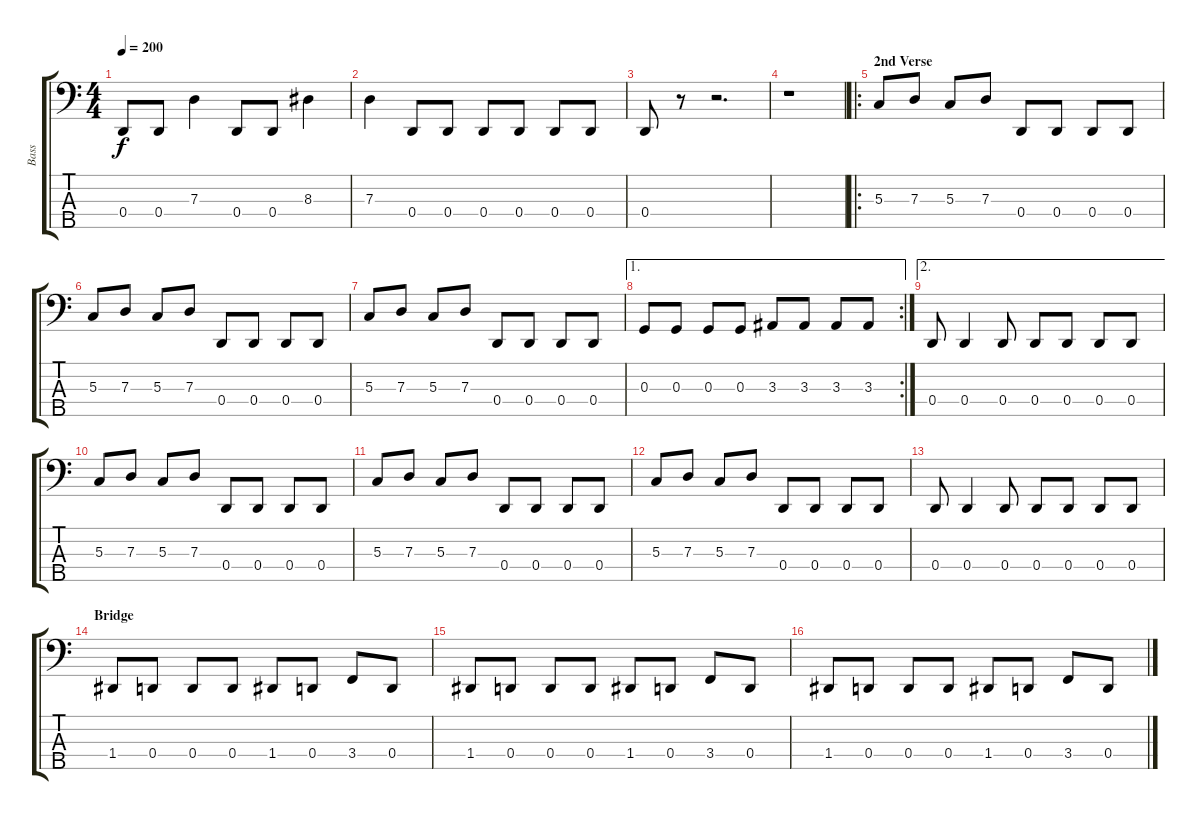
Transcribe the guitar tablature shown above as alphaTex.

\track ("Bass" "Bass") {instrument electricbasspick}
\staff {score tabs}
\tuning (F2 C2 G1 D1 A0) {hide}
\ts (4 4)
\tempo 200
\clef f4
\ks c
0.4.8{dy f} 0.4.8 7.3.4 0.4.8 0.4.8 8.3.4 |
7.3.4 0.4.8 0.4.8 0.4.8 0.4.8 0.4.8 0.4.8 |
0.4.8 r.8 r.2{d} |
r.1 |
\ro
\section ("" "2nd Verse")
5.3.8 7.3.8 5.3.8 7.3.8 0.4.8 0.4.8 0.4.8 0.4.8 |
5.3.8 7.3.8 5.3.8 7.3.8 0.4.8 0.4.8 0.4.8 0.4.8 |
5.3.8 7.3.8 5.3.8 7.3.8 0.4.8 0.4.8 0.4.8 0.4.8 |
\ae 1
\rc 2
0.3.8 0.3.8 0.3.8 0.3.8 3.3.8 3.3.8 3.3.8 3.3.8 |
\ae 2
0.4.8 0.4.4 0.4.8 0.4.8 0.4.8 0.4.8 0.4.8 |
5.3.8 7.3.8 5.3.8 7.3.8 0.4.8 0.4.8 0.4.8 0.4.8 |
5.3.8 7.3.8 5.3.8 7.3.8 0.4.8 0.4.8 0.4.8 0.4.8 |
5.3.8 7.3.8 5.3.8 7.3.8 0.4.8 0.4.8 0.4.8 0.4.8 |
0.4.8 0.4.4 0.4.8 0.4.8 0.4.8 0.4.8 0.4.8 |
\section ("" "Bridge")
1.4.8 0.4.8 0.4.8 0.4.8 1.4.8 0.4.8 3.4.8 0.4.8 |
1.4.8 0.4.8 0.4.8 0.4.8 1.4.8 0.4.8 3.4.8 0.4.8 |
1.4.8 0.4.8 0.4.8 0.4.8 1.4.8 0.4.8 3.4.8 0.4.8
